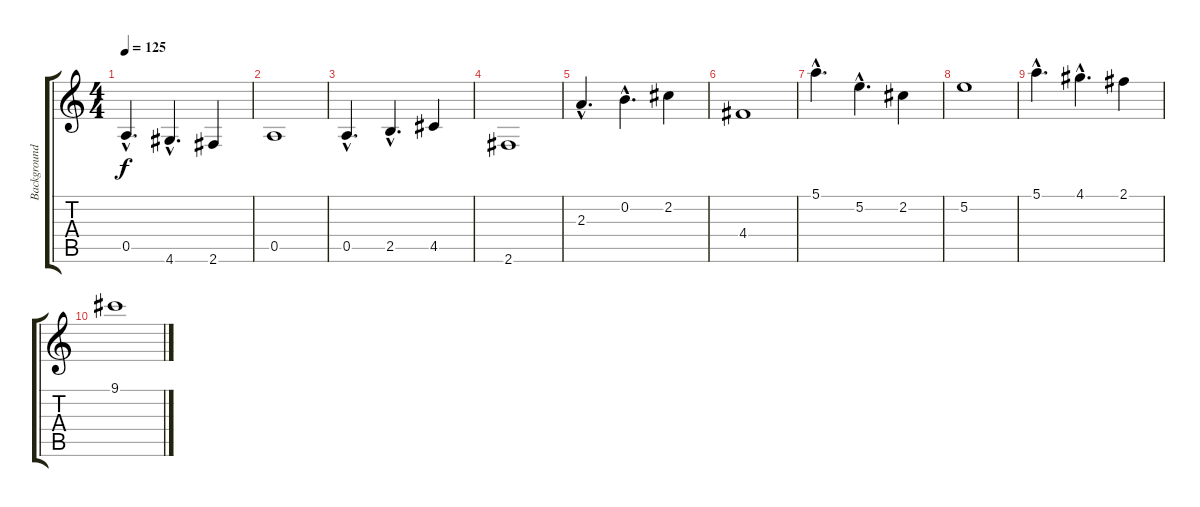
\track ("Background 2" "Background") {instrument electricbasspick}
\staff {score tabs}
\tuning (E4 B3 G3 D3 A2 E2) {hide}
\ts (4 4)
\tempo 125
\clef g2
\ks c
0.5{hac}.4{d dy f} 4.6{hac}.4{d} 2.6.4 |
0.5.1 |
0.5{hac}.4{d} 2.5{hac}.4{d} 4.5.4 |
2.6.1 |
2.3{hac}.4{d} 0.2{hac}.4{d} 2.2.4 |
4.4.1 |
5.1{hac}.4{d} 5.2{hac}.4{d} 2.2.4 |
5.2.1 |
5.1{hac}.4{d} 4.1{hac}.4{d} 2.1.4 |
9.1.1
